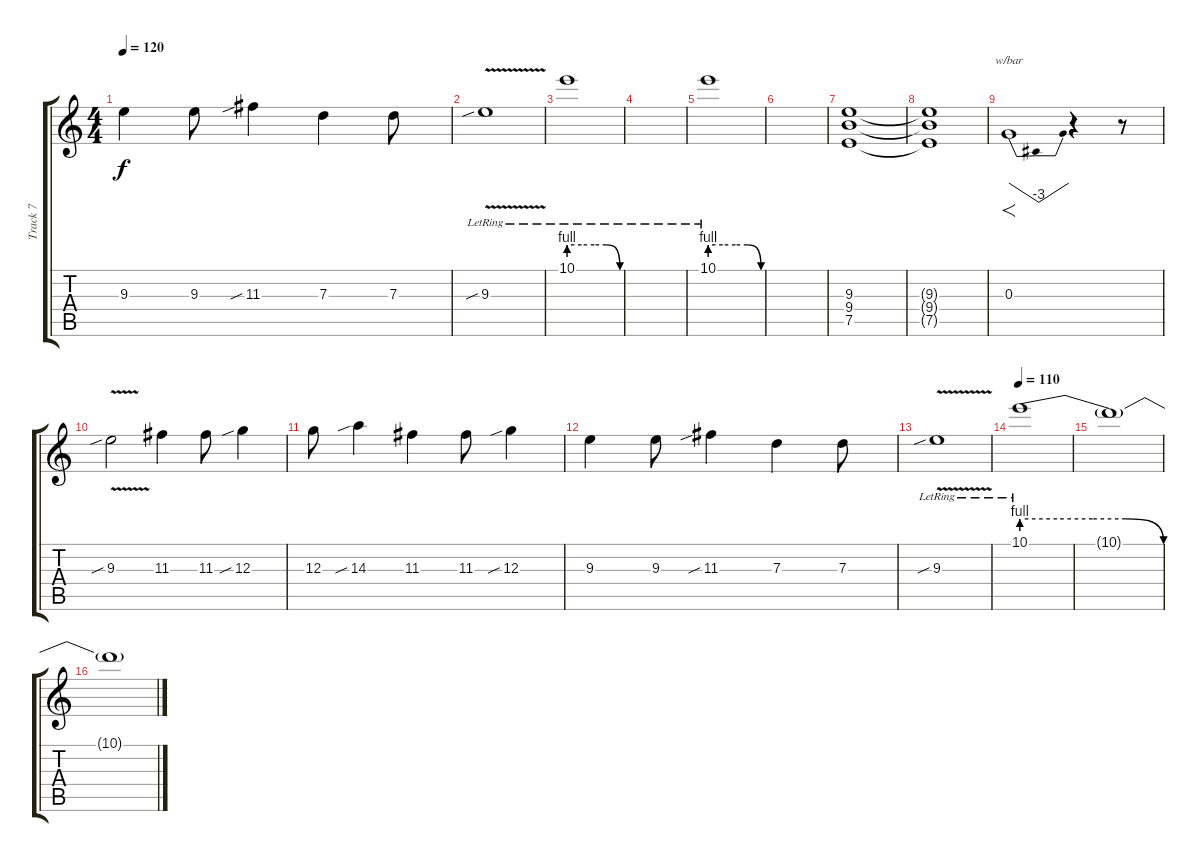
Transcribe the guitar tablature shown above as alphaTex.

\track ("Track 7" "Track 7") {instrument distortionguitar}
\staff {score tabs}
\tuning (E4 B3 G3 D3 A2 E2) {hide}
\ts (4 4)
\tempo 120
\clef g2
\ks c
9.3.4{dy f} 9.3.8 11.3{sib}.4 7.3.4 7.3.8 |
9.3{v sib lr}.1 |
10.1{be (custom 0 4 15 4 30 4 44 4 60 0) lr}.1 |
|
10.1{be (custom 0 4 15 4 30 4 44 4 60 0) lr}.1 |
|
(9.3 9.4 7.5).1 |
(9.3{t} 9.4{t} 7.5{t}).1 |
0.3.1{f tbe (dip default 0 0 30 -12 60 0)} r.4 r.8 |
9.3{v sib}.2 11.3.4 11.3.8 12.3{sib}.4 |
12.3.8{volume 11} 14.3{sib}.4 11.3.4 11.3.8 12.3{sib}.4 |
9.3.4{volume 8} 9.3.8 11.3{sib}.4 7.3.4 7.3.8 |
9.3{v sib lr}.1{volume 4} |
\tempo 110
10.1{be (custom 0 4 15 4 30 4 44 4 60 0) lr}.1{volume 1} |
10.1{t}.1 |
10.1{t}.1
